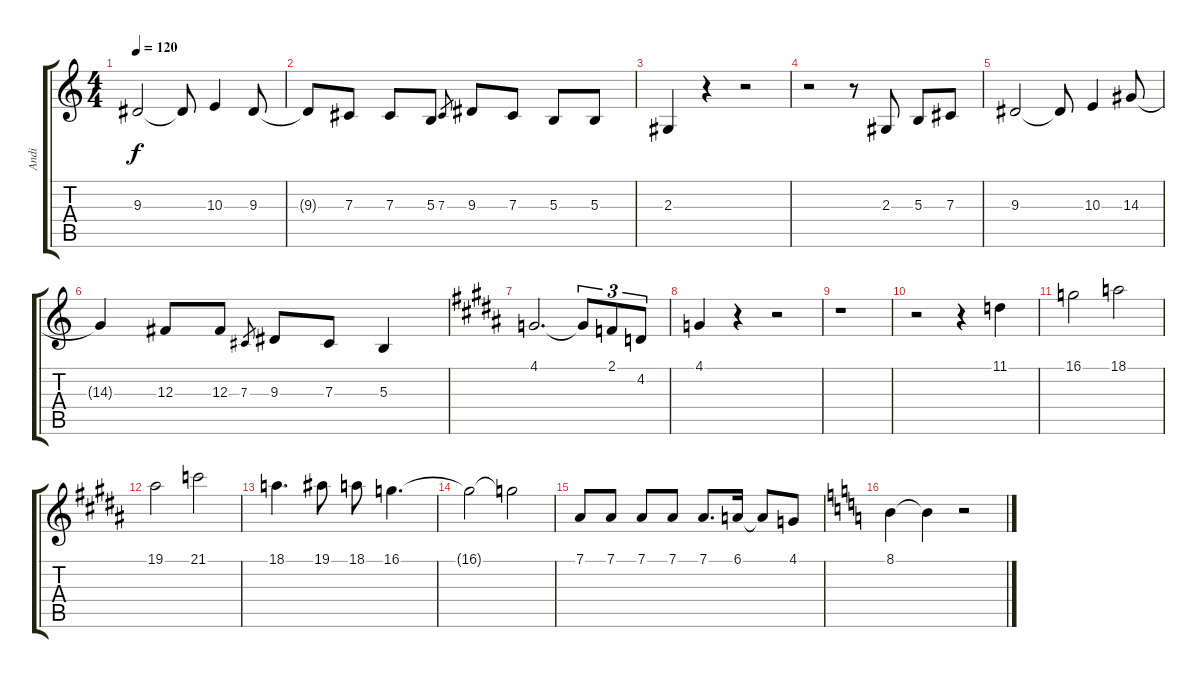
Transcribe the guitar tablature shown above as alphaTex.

\track ("Andi" "Andi") {instrument lead1square}
\staff {score tabs}
\tuning (Eb4 Bb3 Gb3 Db3 Ab2 Eb2) {hide}
\ts (4 4)
\tempo 120
\clef g2
\ks aminor
9.3.2{dy f} 9.3{t}.8 10.3.4 9.3.8 |
9.3{t}.8 7.3.8 7.3.8 5.3.8 7.3.8{gr} 9.3.8 7.3.8 5.3.8 5.3.8 |
2.3.4 r.4 r.2 |
r.2 r.8 2.3.8 5.3.8 7.3.8 |
9.3.2 9.3{t}.8 10.3.4 14.3.8 |
14.3{t}.4 12.3.8 12.3.8 7.3.8{gr} 9.3.8 7.3.8 5.3.4 |
\ks g#minor
4.1.2{d} 4.1{t}.8{tu (3 2)} 2.1.8{tu (3 2)} 4.2.8{tu (3 2)} |
4.1.4 r.4 r.2 |
r.1 |
r.2 r.4 11.1.4 |
16.1.2 18.1.2 |
19.1.2 21.1.2 |
18.1.4{d} 19.1.8 18.1.8 16.1.4{d} |
16.1{t}.2 16.1{t}.2 |
7.1.8 7.1.8 7.1.8 7.1.8 7.1.8{d} 6.1.16 6.1{t}.8 4.1.8 |
\ks aminor
8.1.4 8.1{t}.4 r.2
